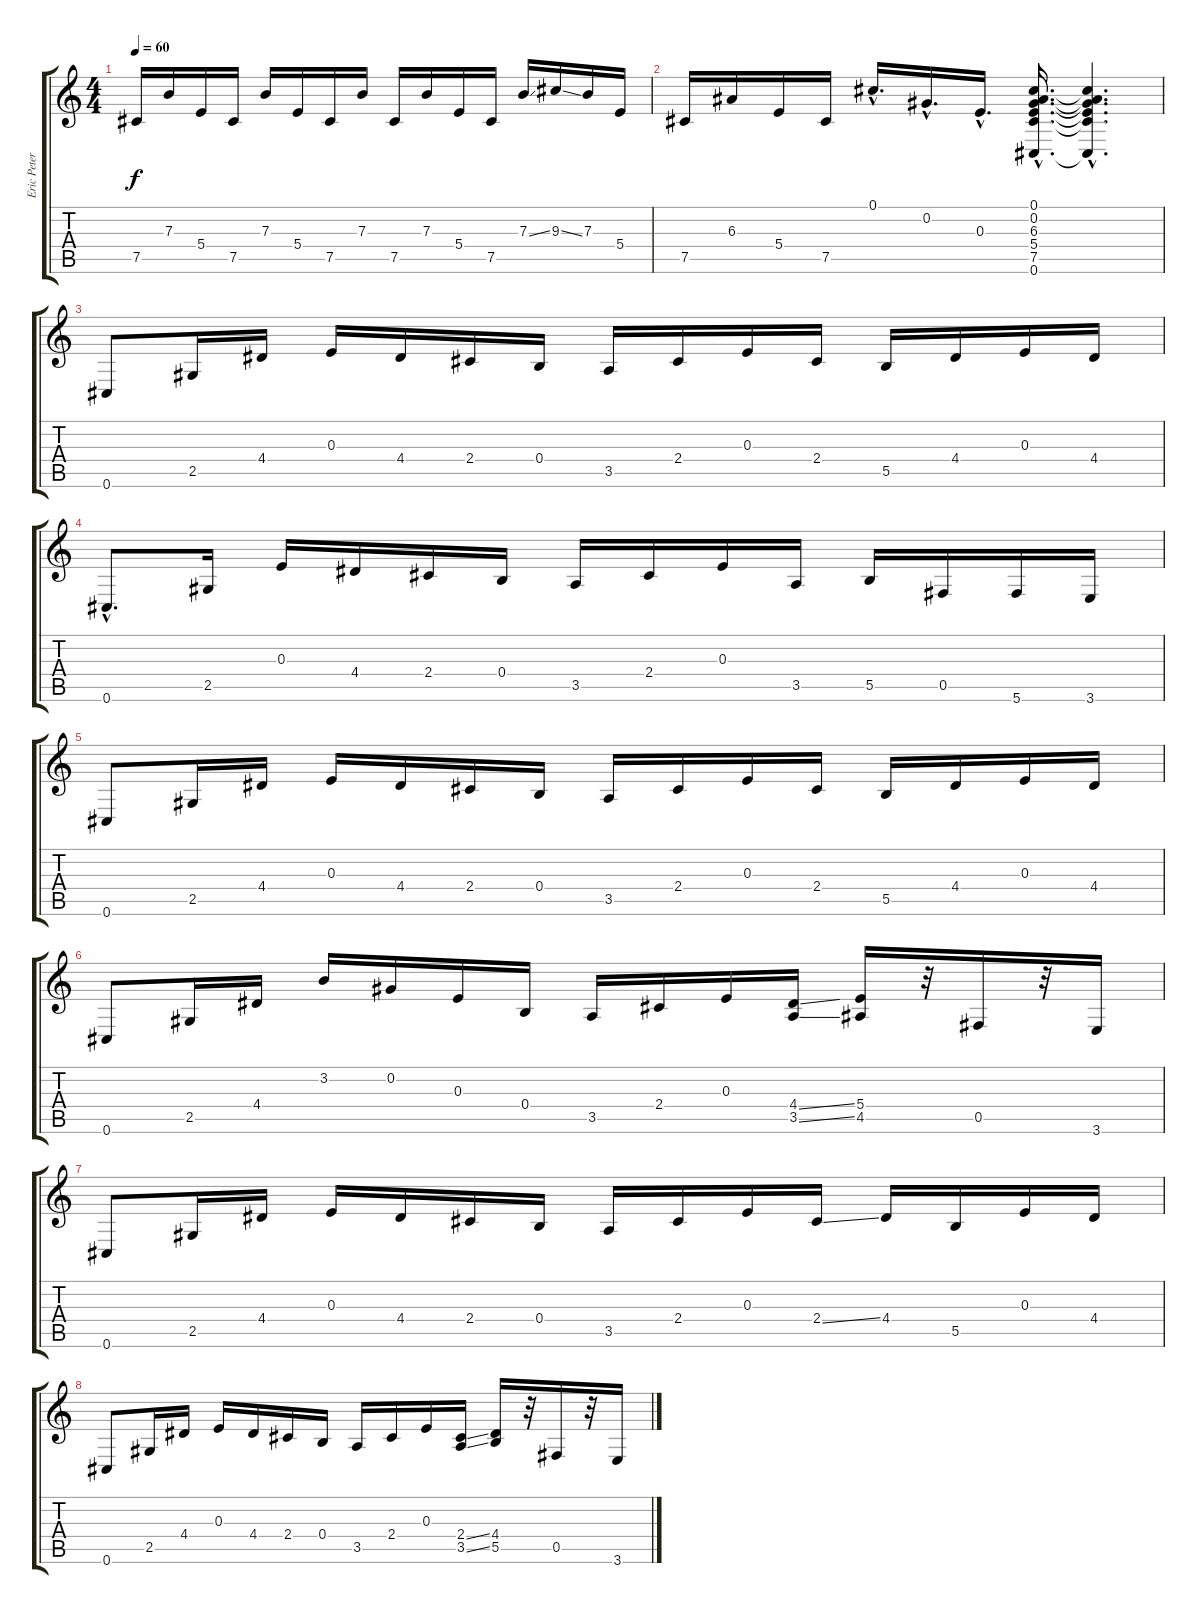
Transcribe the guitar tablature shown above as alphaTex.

\track ("Eric Peterson" "Eric Peter") {instrument electricguitarjazz}
\staff {score tabs}
\tuning (Db4 Ab3 E3 B2 Gb2 Db2) {hide}
\ts (4 4)
\tempo 60
\clef g2
\ks c
7.5.16{dy f} 7.3.16 5.4.16 7.5.16 7.3.16 5.4.16 7.5.16 7.3.16 7.5.16 7.3.16 5.4.16 7.5.16 7.3{ss}.16 9.3{ss}.16 7.3.16 5.4.16 |
7.5.16 6.3.16 5.4.16 7.5.16 0.1{hac}.16{d} 0.2{hac}.16{d} 0.3{hac}.16{d} (0.1{hac} 0.2{hac} 6.3{hac} 5.4{hac} 7.5{hac} 0.6{hac}).16{d} (0.1{hac t} 0.2{hac t} 6.3{hac t} 5.4{hac t} 7.5{hac t} 0.6{hac t}).4{d} |
0.6.8 2.5.16 4.4.16 0.3.16 4.4.16 2.4.16 0.4.16 3.5.16 2.4.16 0.3.16 2.4.16 5.5.16 4.4.16 0.3.16 4.4.16 |
0.6{hac}.8{d} 2.5.16 0.3.16 4.4.16 2.4.16 0.4.16 3.5.16 2.4.16 0.3.16 3.5.16 5.5.16 0.5.16 5.6.16 3.6.16 |
0.6.8 2.5.16 4.4.16 0.3.16 4.4.16 2.4.16 0.4.16 3.5.16 2.4.16 0.3.16 2.4.16 5.5.16 4.4.16 0.3.16 4.4.16 |
0.6.8 2.5.16 4.4.16 3.2.16 0.2.16 0.3.16 0.4.16 3.5.16 2.4.16 0.3.16 (4.4{ss} 3.5{ss}).16 (5.4 4.5).16 r.32 0.5.16 r.32 3.6.16 |
0.6.8 2.5.16 4.4.16 0.3.16 4.4.16 2.4.16 0.4.16 3.5.16 2.4.16 0.3.16 2.4{ss}.16 4.4.16 5.5.16 0.3.16 4.4.16 |
0.6.8 2.5.16 4.4.16 0.3.16 4.4.16 2.4.16 0.4.16 3.5.16 2.4.16 0.3.16 (2.4{ss} 3.5{ss}).16 (4.4 5.5).16 r.32 0.5.16 r.32 3.6.16
